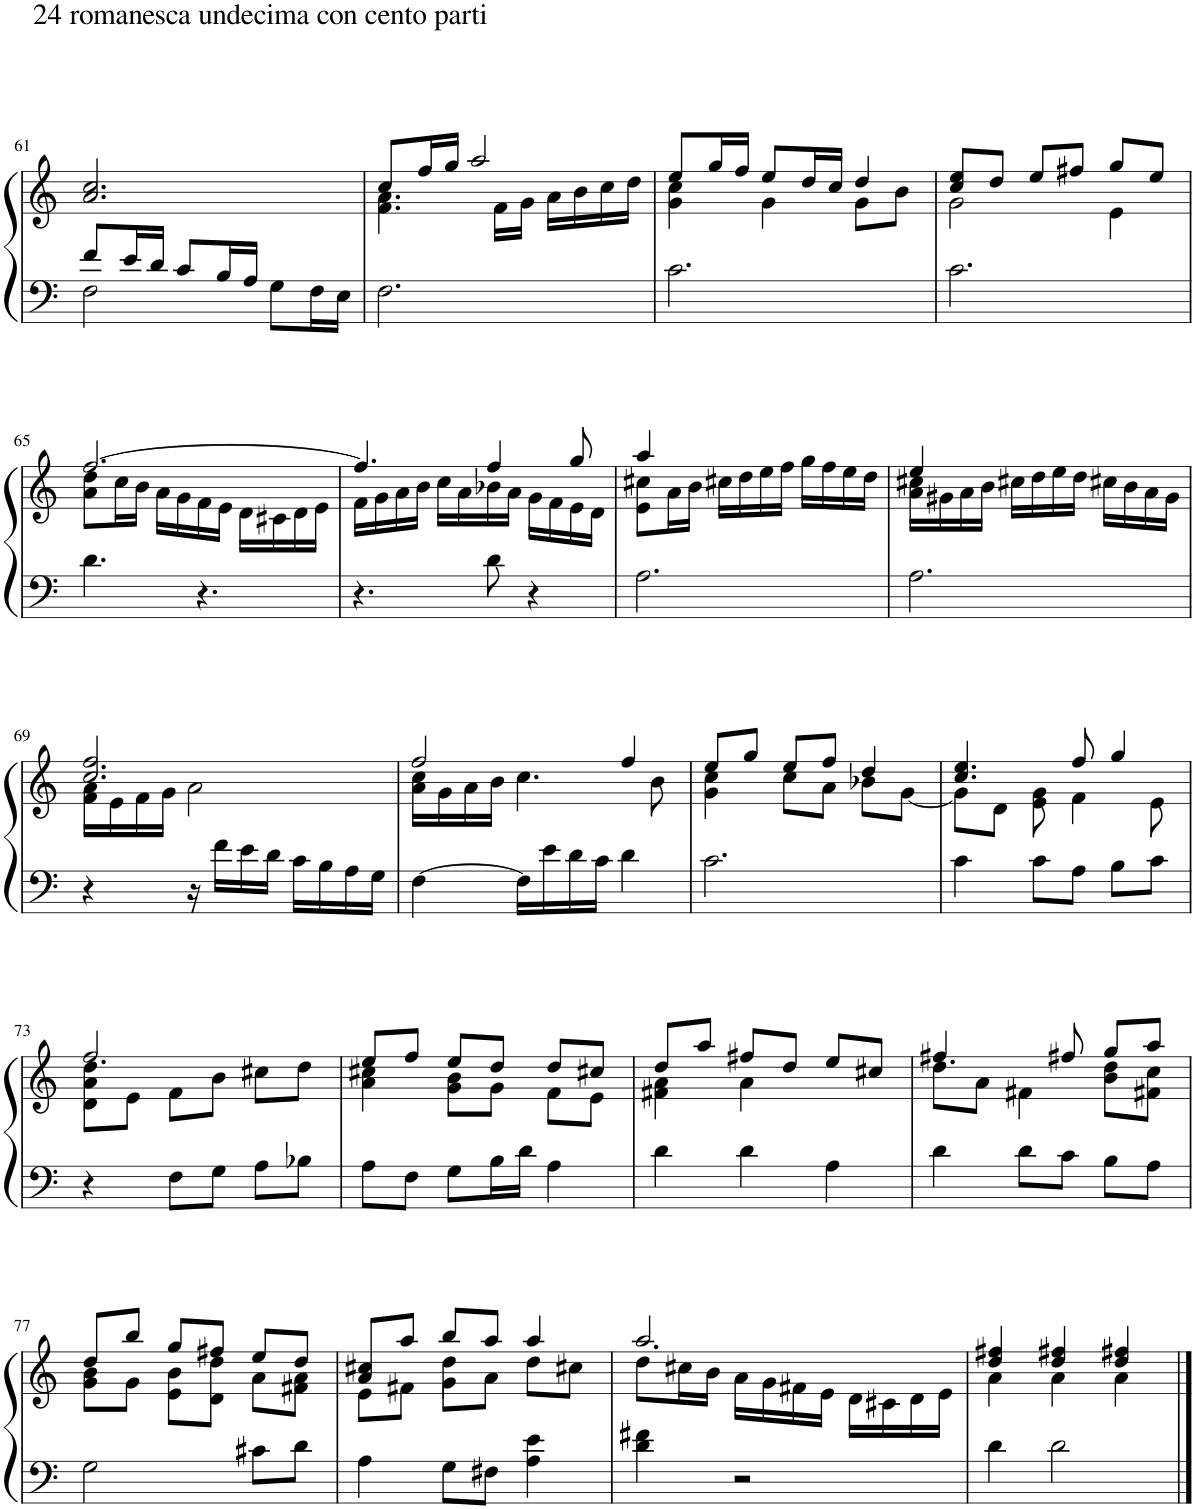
**kern	**kern
*part1	*part1
*staff2	*staff1
*I"Piano	*
*I'Pno.	*
!!LO:PB:g=z
*clefF4	*clefG2
*k[]	*k[]
*M3/4	*M3/4
=61	=61
*^	*
!	!	!LO:TX:a:t=24 romanesca undecima con cento parti
!LO:TX:a:t=24 romanesca undecima con cento parti	!	!
8f/L	2F\	2.a/ 2.cc/
16e/L	.	.
16d/JJ	.	.
8c/L	.	.
16B/L	.	.
16A/JJ	.	.
8G\L	4ryy	.
16F\L	.	.
16E\JJ	.	.
*v	*v	*
=62	=62
*	*^
2.F\	8cc/L	4.f\ 4.a\
.	16ff/L	.
.	16gg/JJ	.
.	2aa/	.
.	.	16f\LL
.	.	16g\JJ
.	.	16a\LL
.	.	16b\
.	.	16cc\
.	.	16dd\JJ
=63	=63	=63
2.c\	8ee/L	4g\ 4cc\
.	16gg/L	.
.	16ff/JJ	.
.	8ee/L	4g\
.	16dd/L	.
.	16cc/JJ	.
.	4dd/	8g\L
.	.	8b\J
=64	=64	=64
2.c\	8cc/ 8ee/L	2g\
.	8dd/J	.
.	8ee/L	.
.	8ff#X/J	.
.	8gg/L	4e\
.	8ee/J	.
!!LO:LB:g=z	!!
=65	=65	=65
4.d\	[2.ff/	8a\ 8dd\L
.	.	16cc\L
.	.	16b\JJ
.	.	16a\LL
.	.	16g\
4.r	.	16f\
.	.	16e\JJ
.	.	16d\LL
.	.	16c#X\
.	.	16d\
.	.	16e\JJ
=66	=66	=66
4.r	4.ff/]	16f\LL
.	.	16g\
.	.	16a\
.	.	16b\JJ
.	.	16cc\LL
.	.	16a\
8d\	4ff/	16b-X\
.	.	16a\JJ
4r	.	16g\LL
.	.	16f\
.	8gg/	16e\
.	.	16d\JJ
=67	=67	=67
2.A\	4aa/	8e\ 8cc#X\L
.	.	16a\L
.	.	16b\JJ
.	16cc#X\LL	2ryy
.	16dd\	.
.	16ee\	.
.	16ff\JJ	.
.	16gg\LL	.
.	16ff\	.
.	16ee\	.
.	16dd\JJ	.
=68	=68	=68
2.A\	4ee/	16a\ 16cc#X\LL
.	.	16g#X\
.	.	16a\
.	.	16b\JJ
.	16cc#X\LL	2ryy
.	16dd\	.
.	16ee\	.
.	16dd\JJ	.
.	16cc#X\LL	.
.	16b\	.
.	16a\	.
.	16g#\JJ	.
!!LO:LB:g=z	!!
=69	=69	=69
4r	2.cc/ 2.ff/	16f\ 16a\LL
.	.	16e\
.	.	16f\
.	.	16g\JJ
16r	.	2a\
16f\LL	.	.
16e\	.	.
16d\JJ	.	.
16c\LL	.	.
16B\	.	.
16A\	.	.
16G\JJ	.	.
=70	=70	=70
[4F\	2ff/	16a\ 16cc\LL
.	.	16g\
.	.	16a\
.	.	16b\JJ
16F\LL]	.	4.cc\
16e\	.	.
16d\	.	.
16c\JJ	.	.
4d\	4ff/	.
.	.	8b\
=71	=71	=71
2.c\	8ee/L	4g\ 4cc\
.	8gg/J	.
.	8ee/L	8cc\L
.	8ff/J	8a\J
.	4dd/	8b-X\L
.	.	[8g\J
=72	=72	=72
4c\	4.cc/ 4.ee/	8g\L]
.	.	8d\J
8c\L	.	8e\ 8g\
8A\J	8ff/	4f\
8B\L	4gg/	.
8c\J	.	8e\
!!LO:LB:g=z
=73	=73	=73
*	*	*^
4r	2.ff/	4a\ 4dd\	8d\L
.	.	.	8e\J
8F\L	.	8f\L	2ryy
8G\J	.	8b\J	.
8A\L	.	8cc#X\L	.
8B-X\J	.	8dd\J	.
*	*	*v	*v
=74	=74	=74
8A\L	8ee/L	4a\ 4cc#X\
8F\J	8ff/J	.
8G\L	8ee/L	8g\ 8b\L
16B\L	8dd/J	8g\J
16d\JJ	.	.
4A\	8dd/L	8f\L
.	8cc#X/J	8e\J
=75	=75	=75
4d\	8dd/L	4f#X\ 4a\
.	8aa/J	.
4d\	8ff#X/L	4a\
.	8dd/J	.
4A\	8ee/L	4ryy
.	8cc#X/J	.
=76	=76	=76
4d\	4.ff#X/	8dd\L
.	.	8a\J
8d\L	.	4f#X\
8c\J	8ff#X/	.
8B\L	8gg/L	8b\ 8dd\L
8A\J	8aa/J	8f#X\ 8cc\J
!!LO:LB:g=z	!!
=77	=77	=77
2G\	8dd/L	8g\ 8b\L
.	8bb/J	8g\J
.	8gg/L	8e\ 8b\L
.	8ff#X/J	8d\ 8dd\J
8c#X\L	8ee/L	8a\L
8d\J	8dd/J	8f#X\ 8a\J
=78	=78	=78
*	*	*^
4A\	8a/ 8cc#X/L	4ryy	8e\L
.	8aa/J	.	8f#X\J
8G\L	8bb/L	4dd\	8g\L
8F#X\J	8aa/J	.	8a\J
4A\ 4e\	4aa/	8dd\L	4ryy
.	.	8cc#X\J	.
*	*	*v	*v
=79	=79	=79
4d\ 4f#X\	2.aa/	8dd\L
.	.	16cc#X\L
.	.	16b\JJ
2r	.	16a\LL
.	.	16g\
.	.	16f#X\
.	.	16e\JJ
.	.	16d\LL
.	.	16c#X\
.	.	16d\
.	.	16e\JJ
=80	=80	=80
4d\	4dd/ 4ff#X/	4a\
2d\	4dd/ 4ff#X/	4a\
.	4dd/ 4ff#X/	4a\
*	*v	*v
==	==
*-	*-
